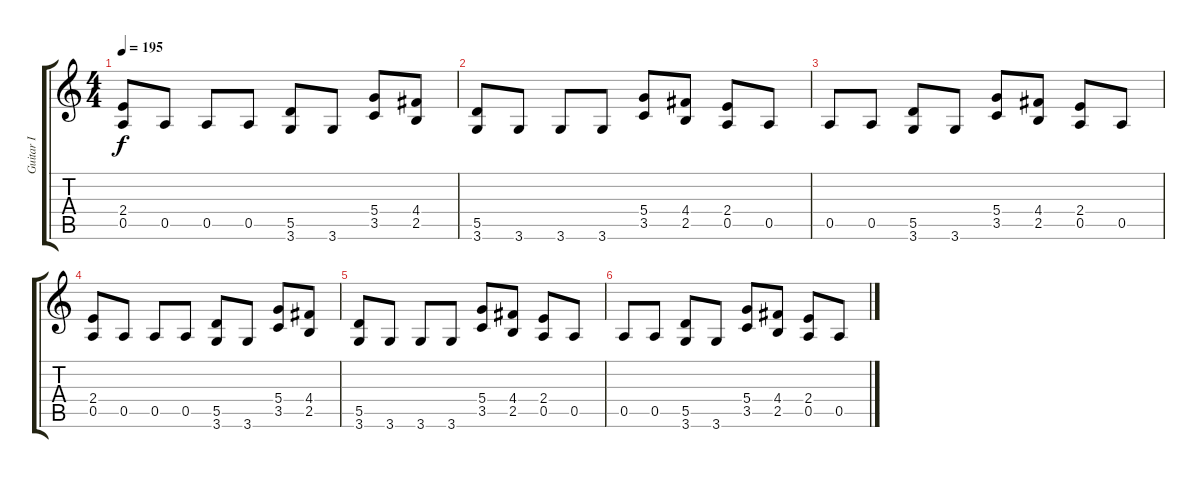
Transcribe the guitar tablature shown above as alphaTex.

\track ("Guitar I" "Guitar I") {instrument distortionguitar}
\staff {score tabs}
\tuning (E4 B3 G3 D3 A2 E2) {hide}
\ts (4 4)
\tempo 195
\clef g2
\ks c
(2.4 0.5).8{dy f volume 3} 0.5.8 0.5.8 0.5.8 (5.5 3.6).8 3.6.8 (5.4 3.5).8 (4.4 2.5).8 |
(5.5 3.6).8 3.6.8 3.6.8 3.6.8 (5.4 3.5).8 (4.4 2.5).8 (2.4 0.5).8 0.5.8 |
0.5.8 0.5.8 (5.5 3.6).8 3.6.8 (5.4 3.5).8 (4.4 2.5).8 (2.4 0.5).8 0.5.8 |
(2.4 0.5).8 0.5.8 0.5.8 0.5.8 (5.5 3.6).8 3.6.8 (5.4 3.5).8 (4.4 2.5).8 |
(5.5 3.6).8 3.6.8 3.6.8 3.6.8 (5.4 3.5).8 (4.4 2.5).8 (2.4 0.5).8 0.5.8 |
0.5.8 0.5.8 (5.5 3.6).8 3.6.8 (5.4 3.5).8 (4.4 2.5).8 (2.4 0.5).8 0.5.8
